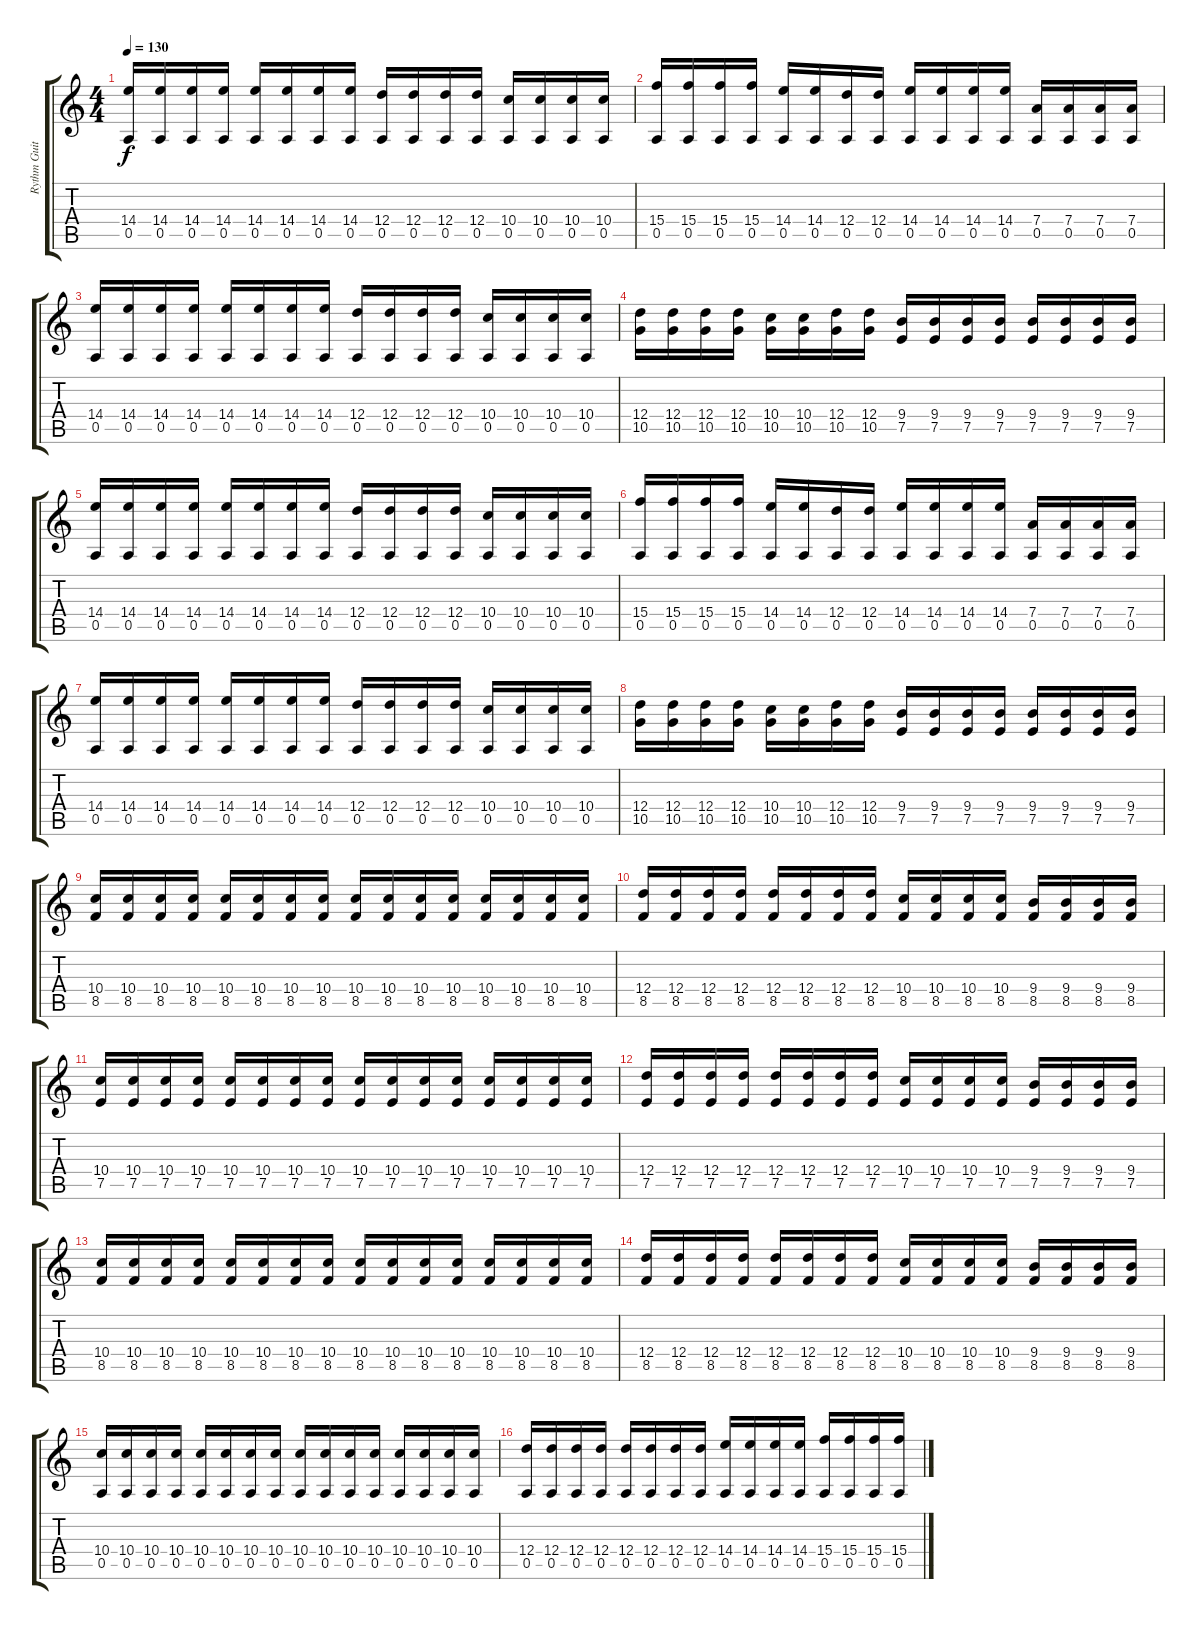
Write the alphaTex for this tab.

\track ("Rythm Guitar 2" "Rythm Guit") {instrument overdrivenguitar}
\staff {score tabs}
\tuning (E4 B3 G3 D3 A2 E2) {hide}
\ts (4 4)
\tempo 130
\clef g2
\ks c
(14.4 0.5).16{dy f instrument overdrivenguitar} (14.4 0.5).16 (14.4 0.5).16 (14.4 0.5).16 (14.4 0.5).16 (14.4 0.5).16 (14.4 0.5).16 (14.4 0.5).16 (12.4 0.5).16 (12.4 0.5).16 (12.4 0.5).16 (12.4 0.5).16 (10.4 0.5).16 (10.4 0.5).16 (10.4 0.5).16 (10.4 0.5).16 |
(15.4 0.5).16 (15.4 0.5).16 (15.4 0.5).16 (15.4 0.5).16 (14.4 0.5).16 (14.4 0.5).16 (12.4 0.5).16 (12.4 0.5).16 (14.4 0.5).16 (14.4 0.5).16 (14.4 0.5).16 (14.4 0.5).16 (7.4 0.5).16 (7.4 0.5).16 (7.4 0.5).16 (7.4 0.5).16 |
(14.4 0.5).16 (14.4 0.5).16 (14.4 0.5).16 (14.4 0.5).16 (14.4 0.5).16 (14.4 0.5).16 (14.4 0.5).16 (14.4 0.5).16 (12.4 0.5).16 (12.4 0.5).16 (12.4 0.5).16 (12.4 0.5).16 (10.4 0.5).16 (10.4 0.5).16 (10.4 0.5).16 (10.4 0.5).16 |
(12.4 10.5).16 (12.4 10.5).16 (12.4 10.5).16 (12.4 10.5).16 (10.4 10.5).16 (10.4 10.5).16 (12.4 10.5).16 (12.4 10.5).16 (9.4 7.5).16 (9.4 7.5).16 (9.4 7.5).16 (9.4 7.5).16 (9.4 7.5).16 (9.4 7.5).16 (9.4 7.5).16 (9.4 7.5).16 |
(14.4 0.5).16 (14.4 0.5).16 (14.4 0.5).16 (14.4 0.5).16 (14.4 0.5).16 (14.4 0.5).16 (14.4 0.5).16 (14.4 0.5).16 (12.4 0.5).16 (12.4 0.5).16 (12.4 0.5).16 (12.4 0.5).16 (10.4 0.5).16 (10.4 0.5).16 (10.4 0.5).16 (10.4 0.5).16 |
(15.4 0.5).16 (15.4 0.5).16 (15.4 0.5).16 (15.4 0.5).16 (14.4 0.5).16 (14.4 0.5).16 (12.4 0.5).16 (12.4 0.5).16 (14.4 0.5).16 (14.4 0.5).16 (14.4 0.5).16 (14.4 0.5).16 (7.4 0.5).16 (7.4 0.5).16 (7.4 0.5).16 (7.4 0.5).16 |
(14.4 0.5).16 (14.4 0.5).16 (14.4 0.5).16 (14.4 0.5).16 (14.4 0.5).16 (14.4 0.5).16 (14.4 0.5).16 (14.4 0.5).16 (12.4 0.5).16 (12.4 0.5).16 (12.4 0.5).16 (12.4 0.5).16 (10.4 0.5).16 (10.4 0.5).16 (10.4 0.5).16 (10.4 0.5).16 |
(12.4 10.5).16 (12.4 10.5).16 (12.4 10.5).16 (12.4 10.5).16 (10.4 10.5).16 (10.4 10.5).16 (12.4 10.5).16 (12.4 10.5).16 (9.4 7.5).16 (9.4 7.5).16 (9.4 7.5).16 (9.4 7.5).16 (9.4 7.5).16 (9.4 7.5).16 (9.4 7.5).16 (9.4 7.5).16 |
(10.4 8.5).16 (10.4 8.5).16 (10.4 8.5).16 (10.4 8.5).16 (10.4 8.5).16 (10.4 8.5).16 (10.4 8.5).16 (10.4 8.5).16 (10.4 8.5).16 (10.4 8.5).16 (10.4 8.5).16 (10.4 8.5).16 (10.4 8.5).16 (10.4 8.5).16 (10.4 8.5).16 (10.4 8.5).16 |
(12.4 8.5).16 (12.4 8.5).16 (12.4 8.5).16 (12.4 8.5).16 (12.4 8.5).16 (12.4 8.5).16 (12.4 8.5).16 (12.4 8.5).16 (10.4 8.5).16 (10.4 8.5).16 (10.4 8.5).16 (10.4 8.5).16 (9.4 8.5).16 (9.4 8.5).16 (9.4 8.5).16 (9.4 8.5).16 |
(10.4 7.5).16 (10.4 7.5).16 (10.4 7.5).16 (10.4 7.5).16 (10.4 7.5).16 (10.4 7.5).16 (10.4 7.5).16 (10.4 7.5).16 (10.4 7.5).16 (10.4 7.5).16 (10.4 7.5).16 (10.4 7.5).16 (10.4 7.5).16 (10.4 7.5).16 (10.4 7.5).16 (10.4 7.5).16 |
(12.4 7.5).16 (12.4 7.5).16 (12.4 7.5).16 (12.4 7.5).16 (12.4 7.5).16 (12.4 7.5).16 (12.4 7.5).16 (12.4 7.5).16 (10.4 7.5).16 (10.4 7.5).16 (10.4 7.5).16 (10.4 7.5).16 (9.4 7.5).16 (9.4 7.5).16 (9.4 7.5).16 (9.4 7.5).16 |
(10.4 8.5).16 (10.4 8.5).16 (10.4 8.5).16 (10.4 8.5).16 (10.4 8.5).16 (10.4 8.5).16 (10.4 8.5).16 (10.4 8.5).16 (10.4 8.5).16 (10.4 8.5).16 (10.4 8.5).16 (10.4 8.5).16 (10.4 8.5).16 (10.4 8.5).16 (10.4 8.5).16 (10.4 8.5).16 |
(12.4 8.5).16 (12.4 8.5).16 (12.4 8.5).16 (12.4 8.5).16 (12.4 8.5).16 (12.4 8.5).16 (12.4 8.5).16 (12.4 8.5).16 (10.4 8.5).16 (10.4 8.5).16 (10.4 8.5).16 (10.4 8.5).16 (9.4 8.5).16 (9.4 8.5).16 (9.4 8.5).16 (9.4 8.5).16 |
(10.4 0.5).16 (10.4 0.5).16 (10.4 0.5).16 (10.4 0.5).16 (10.4 0.5).16 (10.4 0.5).16 (10.4 0.5).16 (10.4 0.5).16 (10.4 0.5).16 (10.4 0.5).16 (10.4 0.5).16 (10.4 0.5).16 (10.4 0.5).16 (10.4 0.5).16 (10.4 0.5).16 (10.4 0.5).16 |
(12.4 0.5).16 (12.4 0.5).16 (12.4 0.5).16 (12.4 0.5).16 (12.4 0.5).16 (12.4 0.5).16 (12.4 0.5).16 (12.4 0.5).16 (14.4 0.5).16 (14.4 0.5).16 (14.4 0.5).16 (14.4 0.5).16 (15.4 0.5).16 (15.4 0.5).16 (15.4 0.5).16 (15.4 0.5).16
